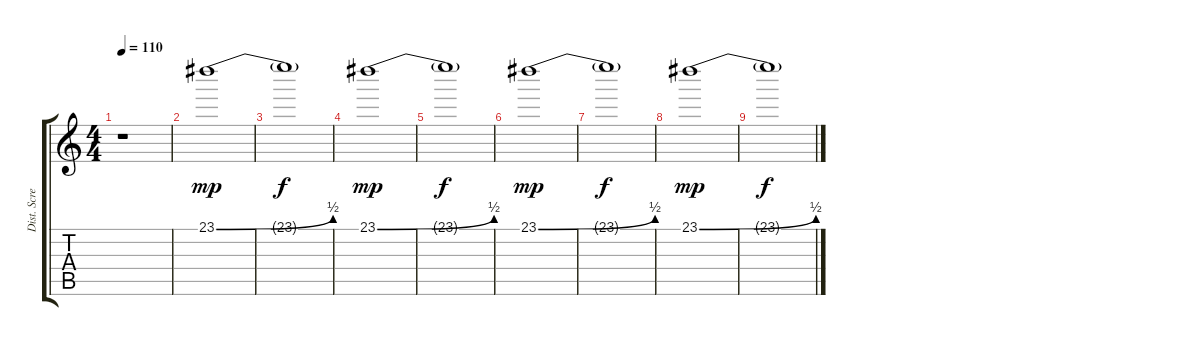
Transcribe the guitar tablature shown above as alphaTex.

\track ("Dist. Scream" "Dist. Scre") {instrument distortionguitar}
\staff {score tabs}
\tuning (E4 B3 G3 D3 A2 E2) {hide}
\ts (4 4)
\tempo 110
\clef g2
\ks c
r.1{dy mp} |
23.1{be (bend 0 0 60 2)}.1 |
23.1{t}.1{dy f} |
23.1{be (bend 0 0 60 2)}.1{dy mp} |
23.1{t}.1{dy f} |
23.1{be (bend 0 0 60 2)}.1{dy mp} |
23.1{t}.1{dy f} |
23.1{be (bend 0 0 60 2)}.1{dy mp} |
23.1{t}.1{dy f}
